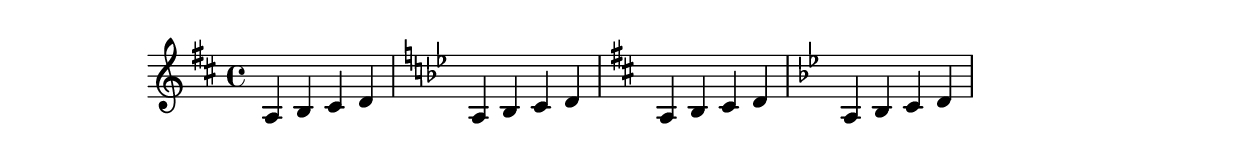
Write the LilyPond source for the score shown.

%% Do not edit this file; it is automatically
%% generated from LSR http://lsr.dsi.unimi.it
%% This file is in the public domain.
\version "2.13.10"

\header {
  lsrtags = "pitches"

%% Translation of GIT committish: 5cab62e8738ff02eead438042743116391f306f5
doctitlees = "Evitar que se impriman becuadros cuando cambia la armadura"

texidoces = "

Cuando cambia la armadura de la tonalidad, se imprimen becuadros
automáticamente para cancelar las alteraciones de las armaduras
anteriores.  Esto se puede evitar estableciendo al valor @qq{falso} la
propiedad @code{printKeyCancellation} del contexto @code{Staff}.

"

%% Translation of GIT committish: d96023d8792c8af202c7cb8508010c0d3648899d
doctitlede = "Auflösungzeichen nicht setzen wenn die Tonart wechselt"

texidocde = "
Wenn die Tonart wechselt, werden automatisch Auflösungszeichen ausgegeben,
um Versetzungszeichen der vorherigen Tonart aufzulösen.  Das kann
verhindert werden, indem die @code{printKeyCancellation}-Eigenschaft
im @code{Staff}-Kontext auf \"false\" gesetzt wird.
"
%% Translation of GIT committish: 59968a089729d7400f8ece38d5bc98dbb3656a2b
  texidocfr = "
Après un changement de tonalité, un bécarre est imprimé pour annuler
toute altération précédente.  Ceci peut être supprimé en réglant à
@code{\"false\"} la propriété @code{printKeyCancellation} du contexte
@code{Staff}. 

"

  doctitlefr = "Suppression des bécarres superflus après un changement de
tonalité"

  texidoc = "
When the key signature changes, natural signs are automatically printed
to cancel any accidentals from previous key signatures.  This may be
prevented by setting to @code{f} the @code{printKeyCancellation}
property in the @code{Staff} context.

"
  doctitle = "Preventing natural signs from being printed when the key signature changes"
} % begin verbatim

\relative c' {
  \key d \major
  a4 b cis d
  \key g \minor
  a4 bes c d
  \set Staff.printKeyCancellation = ##f
  \key d \major
  a4 b cis d
  \key g \minor
  a4 bes c d
}

